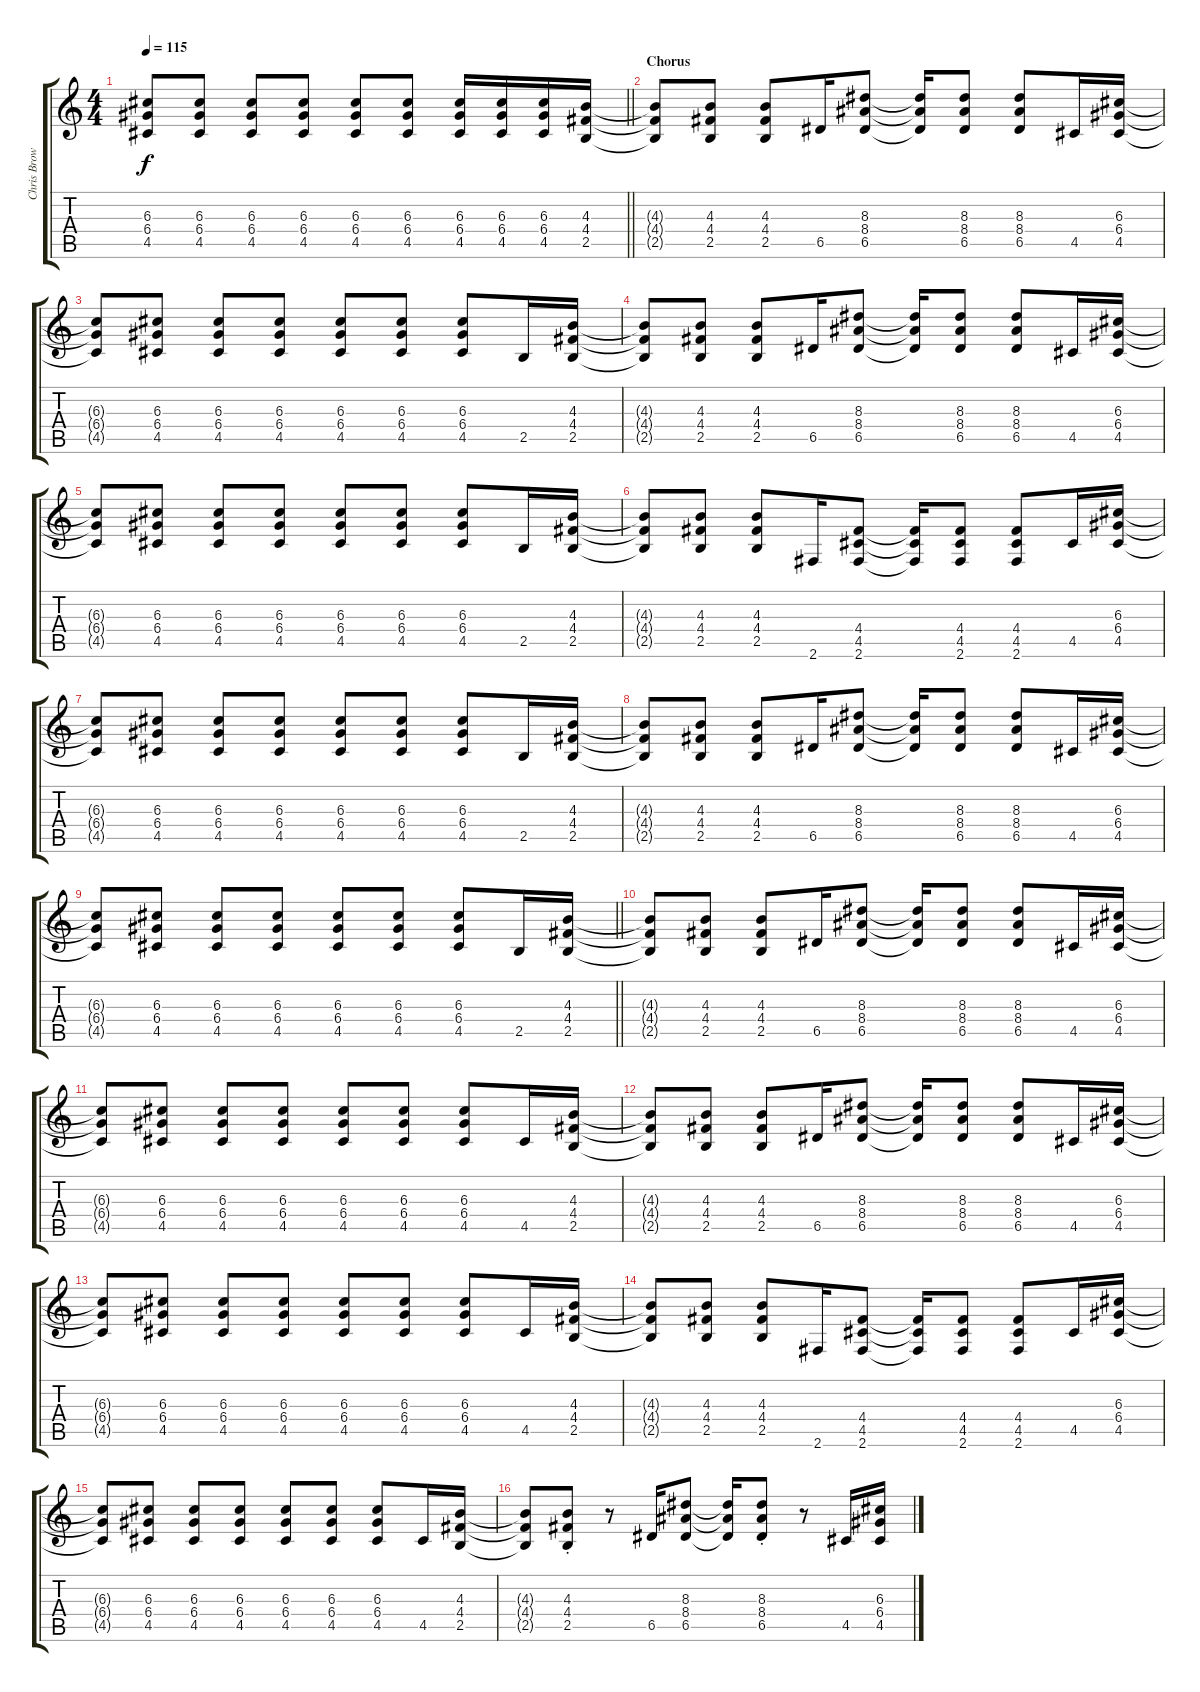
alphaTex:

\track ("Chris Brown" "Chris Brow") {instrument distortionguitar}
\staff {score tabs}
\tuning (E4 B3 G3 D3 A2 E2) {hide}
\ts (4 4)
\tempo 115
\clef g2
\barLineRight lightlight
\ks c
(6.3 6.4 4.5).8{dy f} (6.3 6.4 4.5).8 (6.3 6.4 4.5).8 (6.3 6.4 4.5).8 (6.3 6.4 4.5).8 (6.3 6.4 4.5).8 (6.3 6.4 4.5).16 (6.3 6.4 4.5).16 (6.3 6.4 4.5).16 (4.3 4.4 2.5).16 |
\section ("" "Chorus")
(4.3{t} 4.4{t} 2.5{t}).8 (4.3 4.4 2.5).8 (4.3 4.4 2.5).8 6.5.16 (8.3 8.4 6.5).8 (8.3{t} 8.4{t} 6.5{t}).16 (8.3 8.4 6.5).8 (8.3 8.4 6.5).8 4.5.16 (6.3 6.4 4.5).16 |
(6.3{t} 6.4{t} 4.5{t}).8 (6.3 6.4 4.5).8 (6.3 6.4 4.5).8 (6.3 6.4 4.5).8 (6.3 6.4 4.5).8 (6.3 6.4 4.5).8 (6.3 6.4 4.5).8 2.5.16 (4.3 4.4 2.5).16 |
(4.3{t} 4.4{t} 2.5{t}).8 (4.3 4.4 2.5).8 (4.3 4.4 2.5).8 6.5.16 (8.3 8.4 6.5).8 (8.3{t} 8.4{t} 6.5{t}).16 (8.3 8.4 6.5).8 (8.3 8.4 6.5).8 4.5.16 (6.3 6.4 4.5).16 |
(6.3{t} 6.4{t} 4.5{t}).8 (6.3 6.4 4.5).8 (6.3 6.4 4.5).8 (6.3 6.4 4.5).8 (6.3 6.4 4.5).8 (6.3 6.4 4.5).8 (6.3 6.4 4.5).8 2.5.16 (4.3 4.4 2.5).16 |
(4.3{t} 4.4{t} 2.5{t}).8 (4.3 4.4 2.5).8 (4.3 4.4 2.5).8 2.6.16 (4.4 4.5 2.6).8 (4.4{t} 4.5{t} 2.6{t}).16 (4.4 4.5 2.6).8 (4.4 4.5 2.6).8 4.5.16 (6.3 6.4 4.5).16 |
(6.3{t} 6.4{t} 4.5{t}).8 (6.3 6.4 4.5).8 (6.3 6.4 4.5).8 (6.3 6.4 4.5).8 (6.3 6.4 4.5).8 (6.3 6.4 4.5).8 (6.3 6.4 4.5).8 2.5.16 (4.3 4.4 2.5).16 |
(4.3{t} 4.4{t} 2.5{t}).8 (4.3 4.4 2.5).8 (4.3 4.4 2.5).8 6.5.16 (8.3 8.4 6.5).8 (8.3{t} 8.4{t} 6.5{t}).16 (8.3 8.4 6.5).8 (8.3 8.4 6.5).8 4.5.16 (6.3 6.4 4.5).16 |
\barLineRight lightlight
(6.3{t} 6.4{t} 4.5{t}).8 (6.3 6.4 4.5).8 (6.3 6.4 4.5).8 (6.3 6.4 4.5).8 (6.3 6.4 4.5).8 (6.3 6.4 4.5).8 (6.3 6.4 4.5).8 2.5.16 (4.3 4.4 2.5).16 |
(4.3{t} 4.4{t} 2.5{t}).8 (4.3 4.4 2.5).8 (4.3 4.4 2.5).8 6.5.16 (8.3 8.4 6.5).8 (8.3{t} 8.4{t} 6.5{t}).16 (8.3 8.4 6.5).8 (8.3 8.4 6.5).8 4.5.16 (6.3 6.4 4.5).16 |
(6.3{t} 6.4{t} 4.5{t}).8 (6.3 6.4 4.5).8 (6.3 6.4 4.5).8 (6.3 6.4 4.5).8 (6.3 6.4 4.5).8 (6.3 6.4 4.5).8 (6.3 6.4 4.5).8 4.5.16 (4.3 4.4 2.5).16 |
(4.3{t} 4.4{t} 2.5{t}).8 (4.3 4.4 2.5).8 (4.3 4.4 2.5).8 6.5.16 (8.3 8.4 6.5).8 (8.3{t} 8.4{t} 6.5{t}).16 (8.3 8.4 6.5).8 (8.3 8.4 6.5).8 4.5.16 (6.3 6.4 4.5).16 |
(6.3{t} 6.4{t} 4.5{t}).8 (6.3 6.4 4.5).8 (6.3 6.4 4.5).8 (6.3 6.4 4.5).8 (6.3 6.4 4.5).8 (6.3 6.4 4.5).8 (6.3 6.4 4.5).8 4.5.16 (4.3 4.4 2.5).16 |
(4.3{t} 4.4{t} 2.5{t}).8 (4.3 4.4 2.5).8 (4.3 4.4 2.5).8 2.6.16 (4.4 4.5 2.6).8 (4.4{t} 4.5{t} 2.6{t}).16 (4.4 4.5 2.6).8 (4.4 4.5 2.6).8 4.5.16 (6.3 6.4 4.5).16 |
(6.3{t} 6.4{t} 4.5{t}).8 (6.3 6.4 4.5).8 (6.3 6.4 4.5).8 (6.3 6.4 4.5).8 (6.3 6.4 4.5).8 (6.3 6.4 4.5).8 (6.3 6.4 4.5).8 4.5.16 (4.3 4.4 2.5).16 |
(4.3{t} 4.4{t} 2.5{t}).8 (4.3 4.4 2.5{st}).8 r.8 6.5.16 (8.3 8.4 6.5).8 (8.3{t} 8.4{t} 6.5{t}).16 (8.3 8.4 6.5{st}).8 r.8 4.5.16 (6.3 6.4 4.5).16
